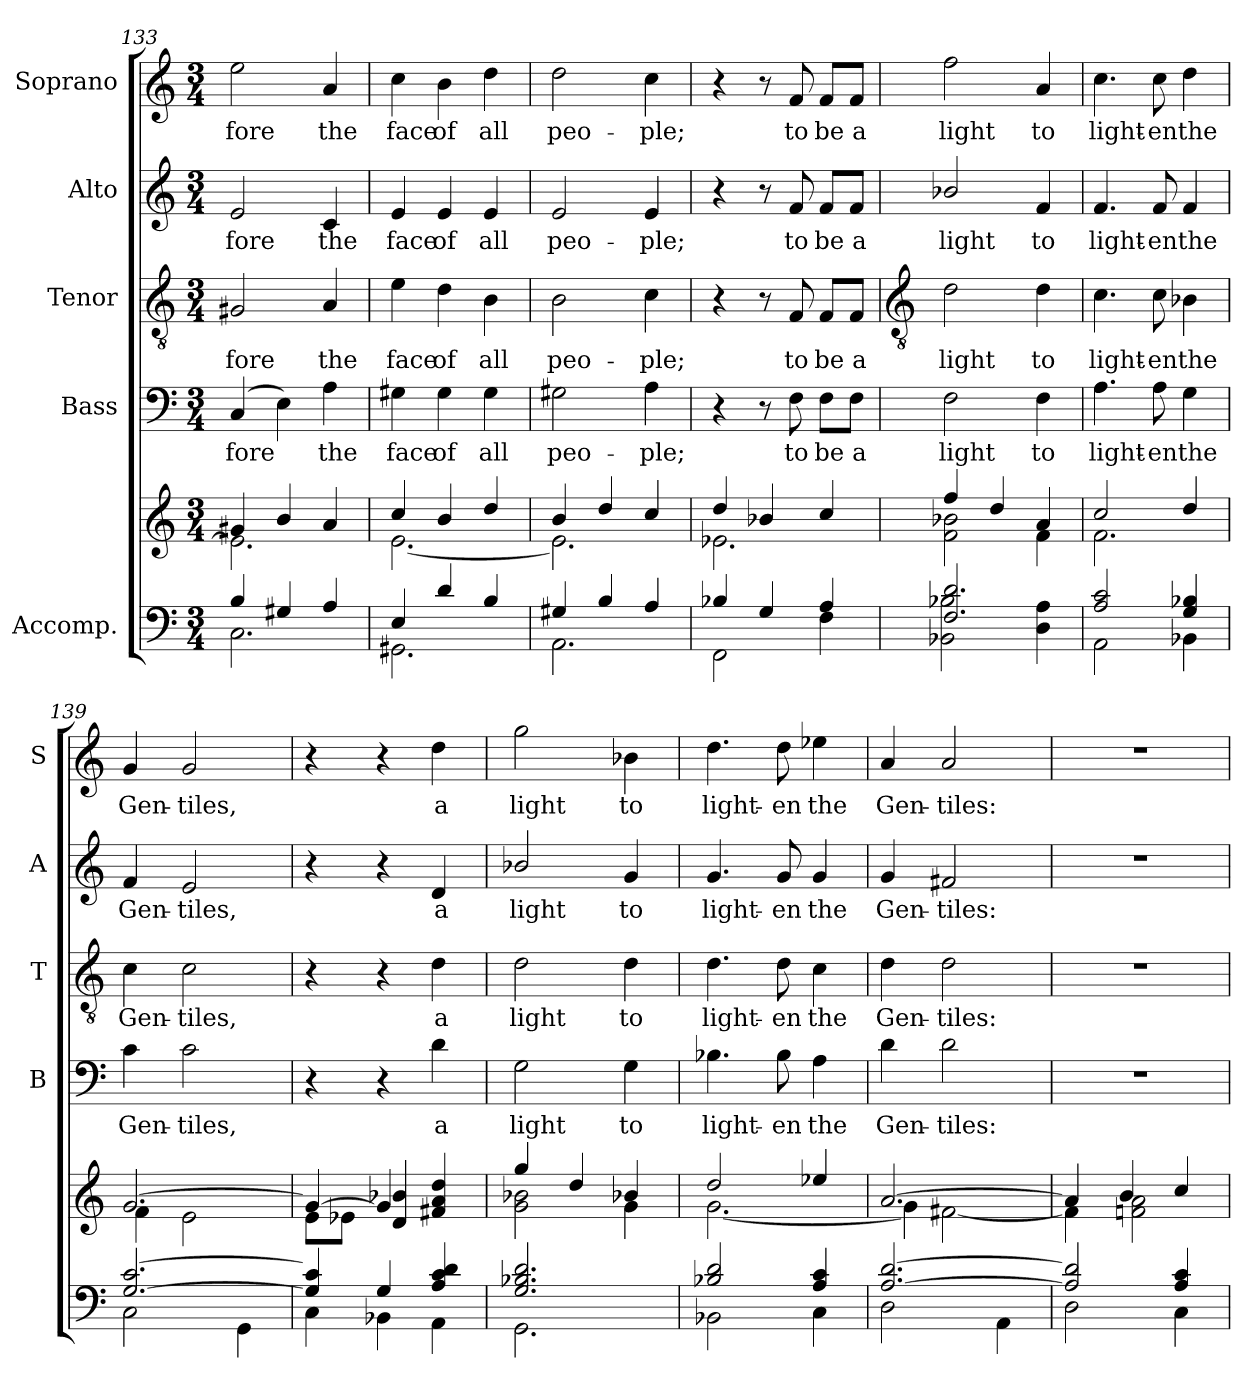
**kern	**kern	**kern	**text	**kern	**text	**kern	**text	**kern	**text
*part5	*part5	*part4	*part4	*part3	*part3	*part2	*part2	*part1	*part1
*staff6	*staff5	*staff4	*staff4	*staff3	*staff3	*staff2	*staff2	*staff1	*staff1
*I"Accomp.	*	*I"Bass	*	*I"Tenor	*	*I"Alto	*	*I"Soprano	*
*	*	*I'B	*	*I'T	*	*I'A	*	*I'S	*
*clefF4	*clefG2	*clefF4	*	*clefGv2	*	*clefG2	*	*clefG2	*
*k[]	*k[]	*k[]	*	*k[]	*	*k[]	*	*k[]	*
*C:	*C:	*C:	*	*C:	*	*C:	*	*C:	*
*M3/4	*M3/4	*M3/4	*	*M3/4	*	*M3/4	*	*M3/4	*
=133	=133	=133	=133	=133	=133	=133	=133	=133	=133
*^	*	*	*	*	*	*	*	*	*
*	*^	*	*	*	*	*	*	*	*	*
!	!	!LO:N:vis=1	!	!	!LO:LY:b	!	!LO:LY:b	!	!LO:LY:b	!	!LO:LY:b
*	*	*	*^	*	*	*	*	*	*	*	*
4B/	2.C\	2.ryy	4g#X/	2.e\]	(<4C	-fore	2G#X	-fore	2e	-fore	2ee	-fore
4G#X/	.	.	4b/	.	4E)	.	.	.	.	.	.	.
!	!	!	!	!	!	!LO:LY:b	!	!LO:LY:b	!	!LO:LY:b	!	!LO:LY:b
4A/	.	.	4a/	.	4A	the	4A	the	4c	the	4a	the
=134	=134	=134	=134	=134	=134	=134	=134	=134	=134	=134	=134	=134
!	!	!LO:N:vis=1	!	!	!	!LO:LY:b	!	!LO:LY:b	!	!LO:LY:b	!	!LO:LY:b
4E/	2.GG#X\	2.ryy	4cc/	[2.e\	4G#X	face	4e	face	4e	face	4cc	face
!	!	!	!	!	!	!LO:LY:b	!	!LO:LY:b	!	!LO:LY:b	!	!LO:LY:b
4d/	.	.	4b/	.	4G#	of	4d	of	4e	of	4b	of
!	!	!	!	!	!	!LO:LY:b	!	!LO:LY:b	!	!LO:LY:b	!	!LO:LY:b
4B/	.	.	4dd/	.	4G#	all	4B	all	4e	all	4dd	all
=135	=135	=135	=135	=135	=135	=135	=135	=135	=135	=135	=135	=135
!	!	!LO:N:vis=1	!	!	!	!LO:LY:b	!	!LO:LY:b	!	!LO:LY:b	!	!LO:LY:b
4G#X/	2.AA\	2.ryy	4b/	2.e\]	2G#X	peo-	2B	peo-	2e	peo-	2dd	peo-
4B/	.	.	4dd/	.	.	.	.	.	.	.	.	.
!	!	!	!	!	!	!LO:LY:b	!	!LO:LY:b	!	!LO:LY:b	!	!LO:LY:b
4A/	.	.	4cc/	.	4A	-ple;	4c	-ple;	4e	-ple;	4cc	-ple;
=136	=136	=136	=136	=136	=136	=136	=136	=136	=136	=136	=136	=136
!	!	!LO:N:vis=1	!	!	!	!	!	!	!	!	!	!
4B-X/	2FF\	2.ryy	4dd/	2.e-X\	4r	.	4r	.	4r	.	4r	.
4G/	.	.	4b-X/	.	8r	.	8r	.	8r	.	8r	.
!	!	!	!	!	!	!LO:LY:b	!	!LO:LY:b	!	!LO:LY:b	!	!LO:LY:b
.	.	.	.	.	8F	to	8F	to	8f	to	8f	to
!	!	!	!	!	!	!LO:LY:b	!	!LO:LY:b	!	!LO:LY:b	!	!LO:LY:b
4A/	4F\	.	4cc/	.	8F\L	be	8F/L	be	8f/L	be	8f/L	be
!	!	!	!	!	!	!LO:LY:b	!	!LO:LY:b	!	!LO:LY:b	!	!LO:LY:b
.	.	.	.	.	8F\J	a	8F/J	a	8f/J	a	8f/J	a
!!LO:LB:g=z
=137	=137	=137	=137	=137	=137	=137	=137	=137	=137	=137	=137	=137
*	*	*	*	*	*	*	*clefGv2	*	*	*	*	*
!	!	!LO:N:vis=1	!	!	!	!LO:LY:b	!	!LO:LY:b	!	!LO:LY:b	!	!LO:LY:b
2.F/ 2.d/	2BB-X\ 2B-X\	2.ryy	4ff/	2f\ 2b-X\	2F	light	2d	light	2b-X/	light	2ff	light
.	.	.	4dd/	.	.	.	.	.	.	.	.	.
!	!	!	!	!	!	!LO:LY:b	!	!LO:LY:b	!	!LO:LY:b	!	!LO:LY:b
.	4D\ 4A\	.	4a/	4f\	4F	to	4d	to	4f	to	4a	to
=138	=138	=138	=138	=138	=138	=138	=138	=138	=138	=138	=138	=138
!	!	!LO:N:vis=1	!	!	!	!LO:LY:b	!	!LO:LY:b	!	!LO:LY:b	!	!LO:LY:b
2A/ 2c/	2AA\	2.ryy	2cc/	2.f\	4.A	light-	4.c	light-	4.f	light-	4.cc	light-
!	!	!	!	!	!	!LO:LY:b	!	!LO:LY:b	!	!LO:LY:b	!	!LO:LY:b
.	.	.	.	.	8A	-en	8c	-en	8f	-en	8cc	-en
!	!	!	!	!	!	!LO:LY:b	!	!LO:LY:b	!	!LO:LY:b	!	!LO:LY:b
4G/ 4B-X/	4BB-X\	.	4dd/	.	4G	the	4B-X	the	4f	the	4dd	the
=139	=139	=139	=139	=139	=139	=139	=139	=139	=139	=139	=139	=139
!	!	!LO:N:vis=1	!	!	!	!LO:LY:b	!	!LO:LY:b	!	!LO:LY:b	!	!LO:LY:b
[2.G/ [2.c/	2C\	2.ryy	[2.g/	4f\	4c	Gen-	4c	Gen-	4f	Gen-	4g	Gen-
!	!	!	!	!	!	!LO:LY:b	!	!LO:LY:b	!	!LO:LY:b	!	!LO:LY:b
.	.	.	.	2e\	2c	-tiles,	2c	-tiles,	2e	-tiles,	2g	-tiles,
.	4GG\	.	.	.	.	.	.	.	.	.	.	.
=140	=140	=140	=140	=140	=140	=140	=140	=140	=140	=140	=140	=140
!	!	!LO:N:vis=1	!	!	!	!	!	!	!	!	!	!
4G/] 4c/]	4C\	2.ryy	4g/_	8e\L	4r	.	4r	.	4r	.	4r	.
.	.	.	.	8e-X\J	.	.	.	.	.	.	.	.
4G/	4BB-X\	.	4g/]	4d/ 4b-X/	4r	.	4r	.	4r	.	4r	.
!	!	!	!	!	!	!LO:LY:b	!	!LO:LY:b	!	!LO:LY:b	!	!LO:LY:b
4A/ 4c/ 4d/	4AA\	.	4f#X/ 4a/ 4dd/	4ryy	4d	a	4d	a	4d	a	4dd	a
=141	=141	=141	=141	=141	=141	=141	=141	=141	=141	=141	=141	=141
!	!	!LO:N:vis=1	!	!	!	!LO:LY:b	!	!LO:LY:b	!	!LO:LY:b	!	!LO:LY:b
2.G/ 2.B-X/ 2.d/	2.GG\	2.ryy	4gg/	2g\ 2b-X\	2G	light	2d	light	2b-X/	light	2gg	light
.	.	.	4dd/	.	.	.	.	.	.	.	.	.
!	!	!	!	!	!	!LO:LY:b	!	!LO:LY:b	!	!LO:LY:b	!	!LO:LY:b
.	.	.	4b-X/	4g\	4G	to	4d	to	4g	to	4b-X	to
=142	=142	=142	=142	=142	=142	=142	=142	=142	=142	=142	=142	=142
!	!	!LO:N:vis=1	!	!	!	!LO:LY:b	!	!LO:LY:b	!	!LO:LY:b	!	!LO:LY:b
2B-X/ 2d/	2BB-X\	2.ryy	2dd/	[2.g\	4.B-X	light-	4.d	light-	4.g	light-	4.dd	light-
!	!	!	!	!	!	!LO:LY:b	!	!LO:LY:b	!	!LO:LY:b	!	!LO:LY:b
.	.	.	.	.	8B-	-en	8d	-en	8g	-en	8dd	-en
!	!	!	!	!	!	!LO:LY:b	!	!LO:LY:b	!	!LO:LY:b	!	!LO:LY:b
4A/ 4c/	4C\	.	4ee-X/	.	4A	the	4c	the	4g	the	4ee-X	the
=143	=143	=143	=143	=143	=143	=143	=143	=143	=143	=143	=143	=143
!	!	!LO:N:vis=1	!	!	!	!LO:LY:b	!	!LO:LY:b	!	!LO:LY:b	!	!LO:LY:b
[2.A/ [2.d/	2D\	2.ryy	[2.a/	4g\]	4d	Gen-	4d	Gen-	4g	Gen-	4a	Gen-
!	!	!	!	!	!	!LO:LY:b	!	!LO:LY:b	!	!LO:LY:b	!	!LO:LY:b
.	.	.	.	[2f#X\	2d	-tiles:	2d	-tiles:	2f#X	-tiles:	2a	-tiles:
.	4AA\	.	.	.	.	.	.	.	.	.	.	.
=144	=144	=144	=144	=144	=144	=144	=144	=144	=144	=144	=144	=144
!	!LO:N:vis=1	!	!	!	!LO:N:vis=1	!	!LO:N:vis=1	!	!LO:N:vis=1	!	!LO:N:vis=1	!
2A/] 2d/]	2.ryy	2D\	4a/]	4f#\]	2.r	.	2.r	.	2.r	.	2.r	.
.	.	.	4b/	2fn\ 2a\	.	.	.	.	.	.	.	.
4A/ 4c/	.	4C\	4cc/	.	.	.	.	.	.	.	.	.
*v	*v	*v	*	*	*	*	*	*	*	*	*	*
*	*v	*v	*	*	*	*	*	*	*	*
=	=	=	=	=	=	=	=	=	=
*-	*-	*-	*-	*-	*-	*-	*-	*-	*-
